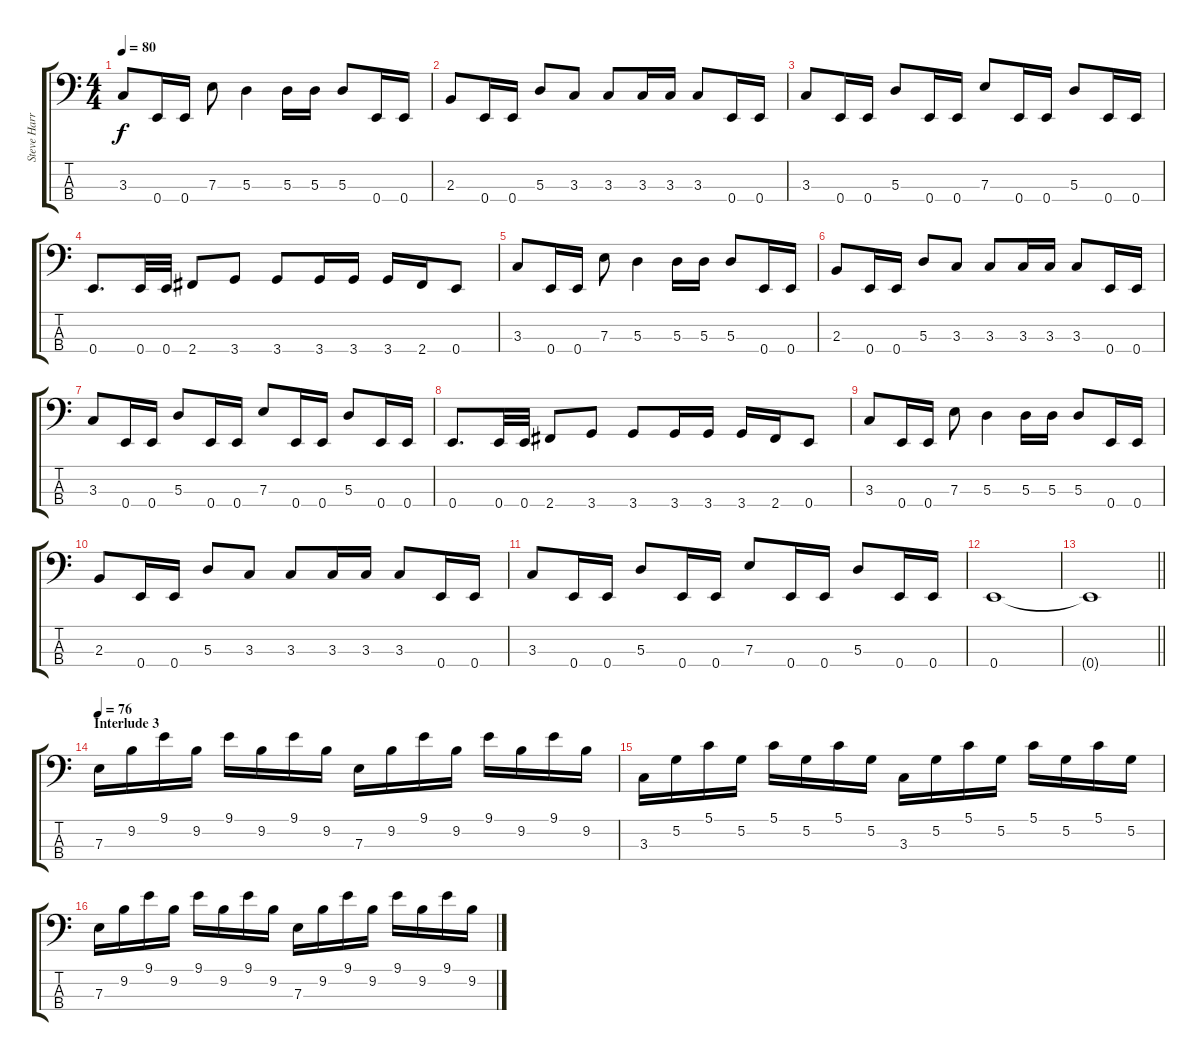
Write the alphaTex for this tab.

\track ("Steve Harris" "Steve Harr") {instrument electricbassfinger}
\staff {score tabs}
\tuning (G2 D2 A1 E1) {hide}
\ts (4 4)
\tempo 80
\clef f4
\ks c
3.3.8{dy f} 0.4.16 0.4.16 7.3.8 5.3.4 5.3.16 5.3.16 5.3.8 0.4.16 0.4.16 |
2.3.8 0.4.16 0.4.16 5.3.8 3.3.8 3.3.8 3.3.16 3.3.16 3.3.8 0.4.16 0.4.16 |
3.3.8 0.4.16 0.4.16 5.3.8 0.4.16 0.4.16 7.3.8 0.4.16 0.4.16 5.3.8 0.4.16 0.4.16 |
0.4.8{d} 0.4.32 0.4.32 2.4.8 3.4.8 3.4.8 3.4.16 3.4.16 3.4.16 2.4.16 0.4.8 |
3.3.8 0.4.16 0.4.16 7.3.8 5.3.4 5.3.16 5.3.16 5.3.8 0.4.16 0.4.16 |
2.3.8 0.4.16 0.4.16 5.3.8 3.3.8 3.3.8 3.3.16 3.3.16 3.3.8 0.4.16 0.4.16 |
3.3.8 0.4.16 0.4.16 5.3.8 0.4.16 0.4.16 7.3.8 0.4.16 0.4.16 5.3.8 0.4.16 0.4.16 |
0.4.8{d} 0.4.32 0.4.32 2.4.8 3.4.8 3.4.8 3.4.16 3.4.16 3.4.16 2.4.16 0.4.8 |
3.3.8 0.4.16 0.4.16 7.3.8 5.3.4 5.3.16 5.3.16 5.3.8 0.4.16 0.4.16 |
2.3.8 0.4.16 0.4.16 5.3.8 3.3.8 3.3.8 3.3.16 3.3.16 3.3.8 0.4.16 0.4.16 |
3.3.8 0.4.16 0.4.16 5.3.8 0.4.16 0.4.16 7.3.8 0.4.16 0.4.16 5.3.8 0.4.16 0.4.16 |
0.4.1 |
\barLineRight lightlight
0.4{t}.1 |
\section ("" "Interlude 3")
\tempo 76
7.3.16{volume 10} 9.2.16 9.1.16 9.2.16 9.1.16 9.2.16 9.1.16 9.2.16 7.3.16 9.2.16 9.1.16 9.2.16 9.1.16 9.2.16 9.1.16 9.2.16 |
3.3.16 5.2.16 5.1.16 5.2.16 5.1.16 5.2.16 5.1.16 5.2.16 3.3.16 5.2.16 5.1.16 5.2.16 5.1.16 5.2.16 5.1.16 5.2.16 |
7.3.16 9.2.16 9.1.16 9.2.16 9.1.16 9.2.16 9.1.16 9.2.16 7.3.16 9.2.16 9.1.16 9.2.16 9.1.16 9.2.16 9.1.16 9.2.16
